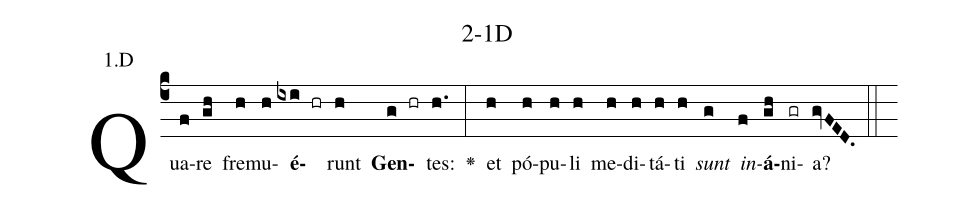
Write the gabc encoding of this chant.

name: 2-1D;
annotation: 1.D;
%%
(c4)Qua(f)re(gh) fre(h)mu(h)<b>é</b>(ixi hr)runt(h) <b>Gen</b>(g hr)tes:(h.) <v>\greheightstar</v>(:) et(h) pó(h)pu(h)li(h) me(h)di(h)tá(h)ti(h) <i>sunt</i>(g) <i>in</i>(f)<b>á</b>(gh)ni(gr)a?(gvFED.) (::)


%E(h) u(h) o(g) u(f) a(gh) e.(gvFED.) (::)
